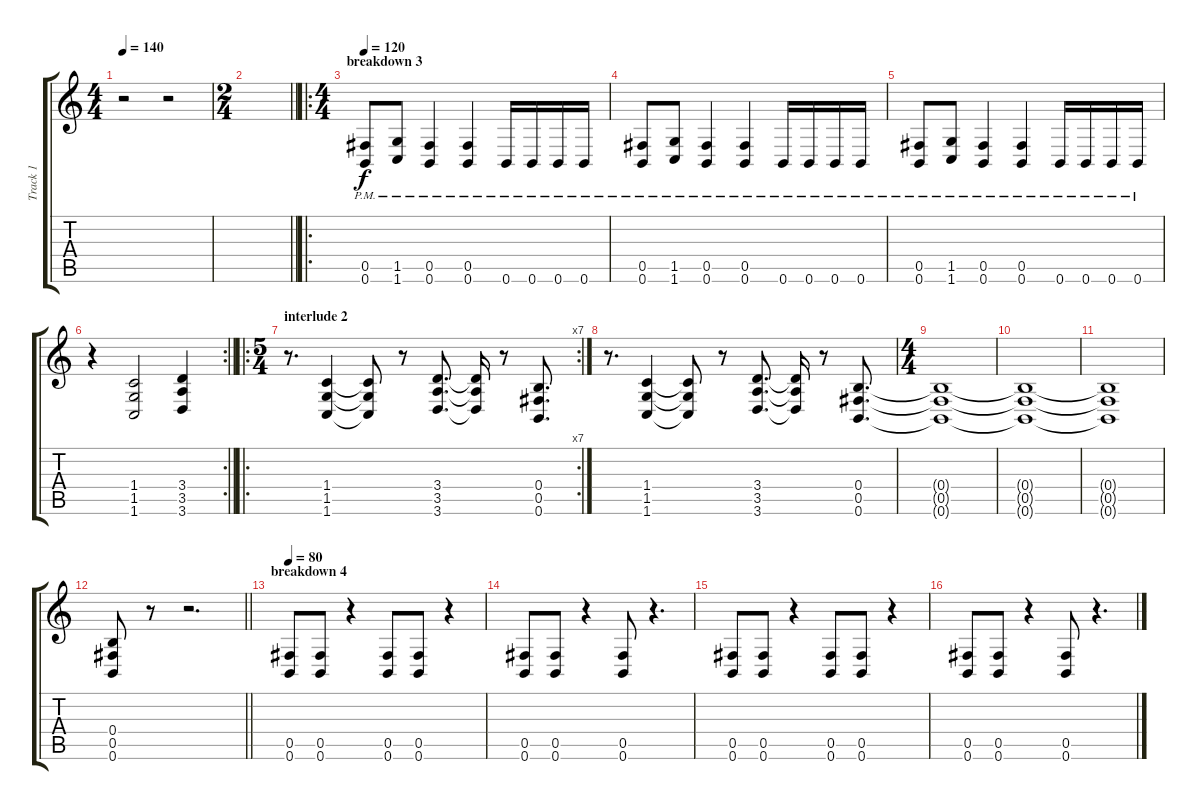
\track ("Track 1" "Track 1") {instrument distortionguitar}
\staff {score tabs}
\tuning (Db4 Ab3 E3 B2 Gb2 B1) {hide}
\ts (4 4)
\tempo 140
\clef g2
\ks c
r.2{dy f} r.2 |
\ts (2 4)
\barLineRight lightlight
|
\ro
\ts (4 4)
\section ("" "breakdown 3")
\tempo 120
(0.5{pm} 0.6{pm}).8 (1.5{pm} 1.6{pm}).8 (0.5{pm} 0.6{pm}).4 (0.5{pm} 0.6{pm}).4 0.6{pm}.16 0.6{pm}.16 0.6{pm}.16 0.6{pm}.16 |
(0.5{pm} 0.6{pm}).8 (1.5{pm} 1.6{pm}).8 (0.5{pm} 0.6{pm}).4 (0.5{pm} 0.6{pm}).4 0.6{pm}.16 0.6{pm}.16 0.6{pm}.16 0.6{pm}.16 |
(0.5{pm} 0.6{pm}).8 (1.5{pm} 1.6{pm}).8 (0.5{pm} 0.6{pm}).4 (0.5{pm} 0.6{pm}).4 0.6{pm}.16 0.6{pm}.16 0.6{pm}.16 0.6{pm}.16 |
\rc 2
\barLineRight lightlight
r.4 (1.4 1.5 1.6).2 (3.4 3.5 3.6).4 |
\ro
\rc 7
\ts (5 4)
\section ("" "interlude 2")
r.8{d} (1.4 1.5 1.6).4 (1.4{t} 1.5{t} 1.6{t}).8 r.8 (3.4 3.5 3.6).8{d} (3.4{t} 3.5{t} 3.6{t}).16 r.8 (0.4 0.5 0.6).8{d} |
r.8{d} (1.4 1.5 1.6).4 (1.4{t} 1.5{t} 1.6{t}).8 r.8 (3.4 3.5 3.6).8{d} (3.4{t} 3.5{t} 3.6{t}).16 r.8 (0.4 0.5 0.6).8{d} |
\ts (4 4)
(0.4{t} 0.5{t} 0.6{t}).1 |
(0.4{t} 0.5{t} 0.6{t}).1 |
(0.4{t} 0.5{t} 0.6{t}).1 |
\barLineRight lightlight
(0.4 0.5 0.6).8 r.8 r.2{d} |
\section ("" "breakdown 4")
\tempo 80
(0.5 0.6).8 (0.5 0.6).8 r.4 (0.5 0.6).8 (0.5 0.6).8 r.4 |
(0.5 0.6).8 (0.5 0.6).8 r.4 (0.5 0.6).8 r.4{d} |
(0.5 0.6).8 (0.5 0.6).8 r.4 (0.5 0.6).8 (0.5 0.6).8 r.4 |
(0.5 0.6).8 (0.5 0.6).8 r.4 (0.5 0.6).8 r.4{d}
